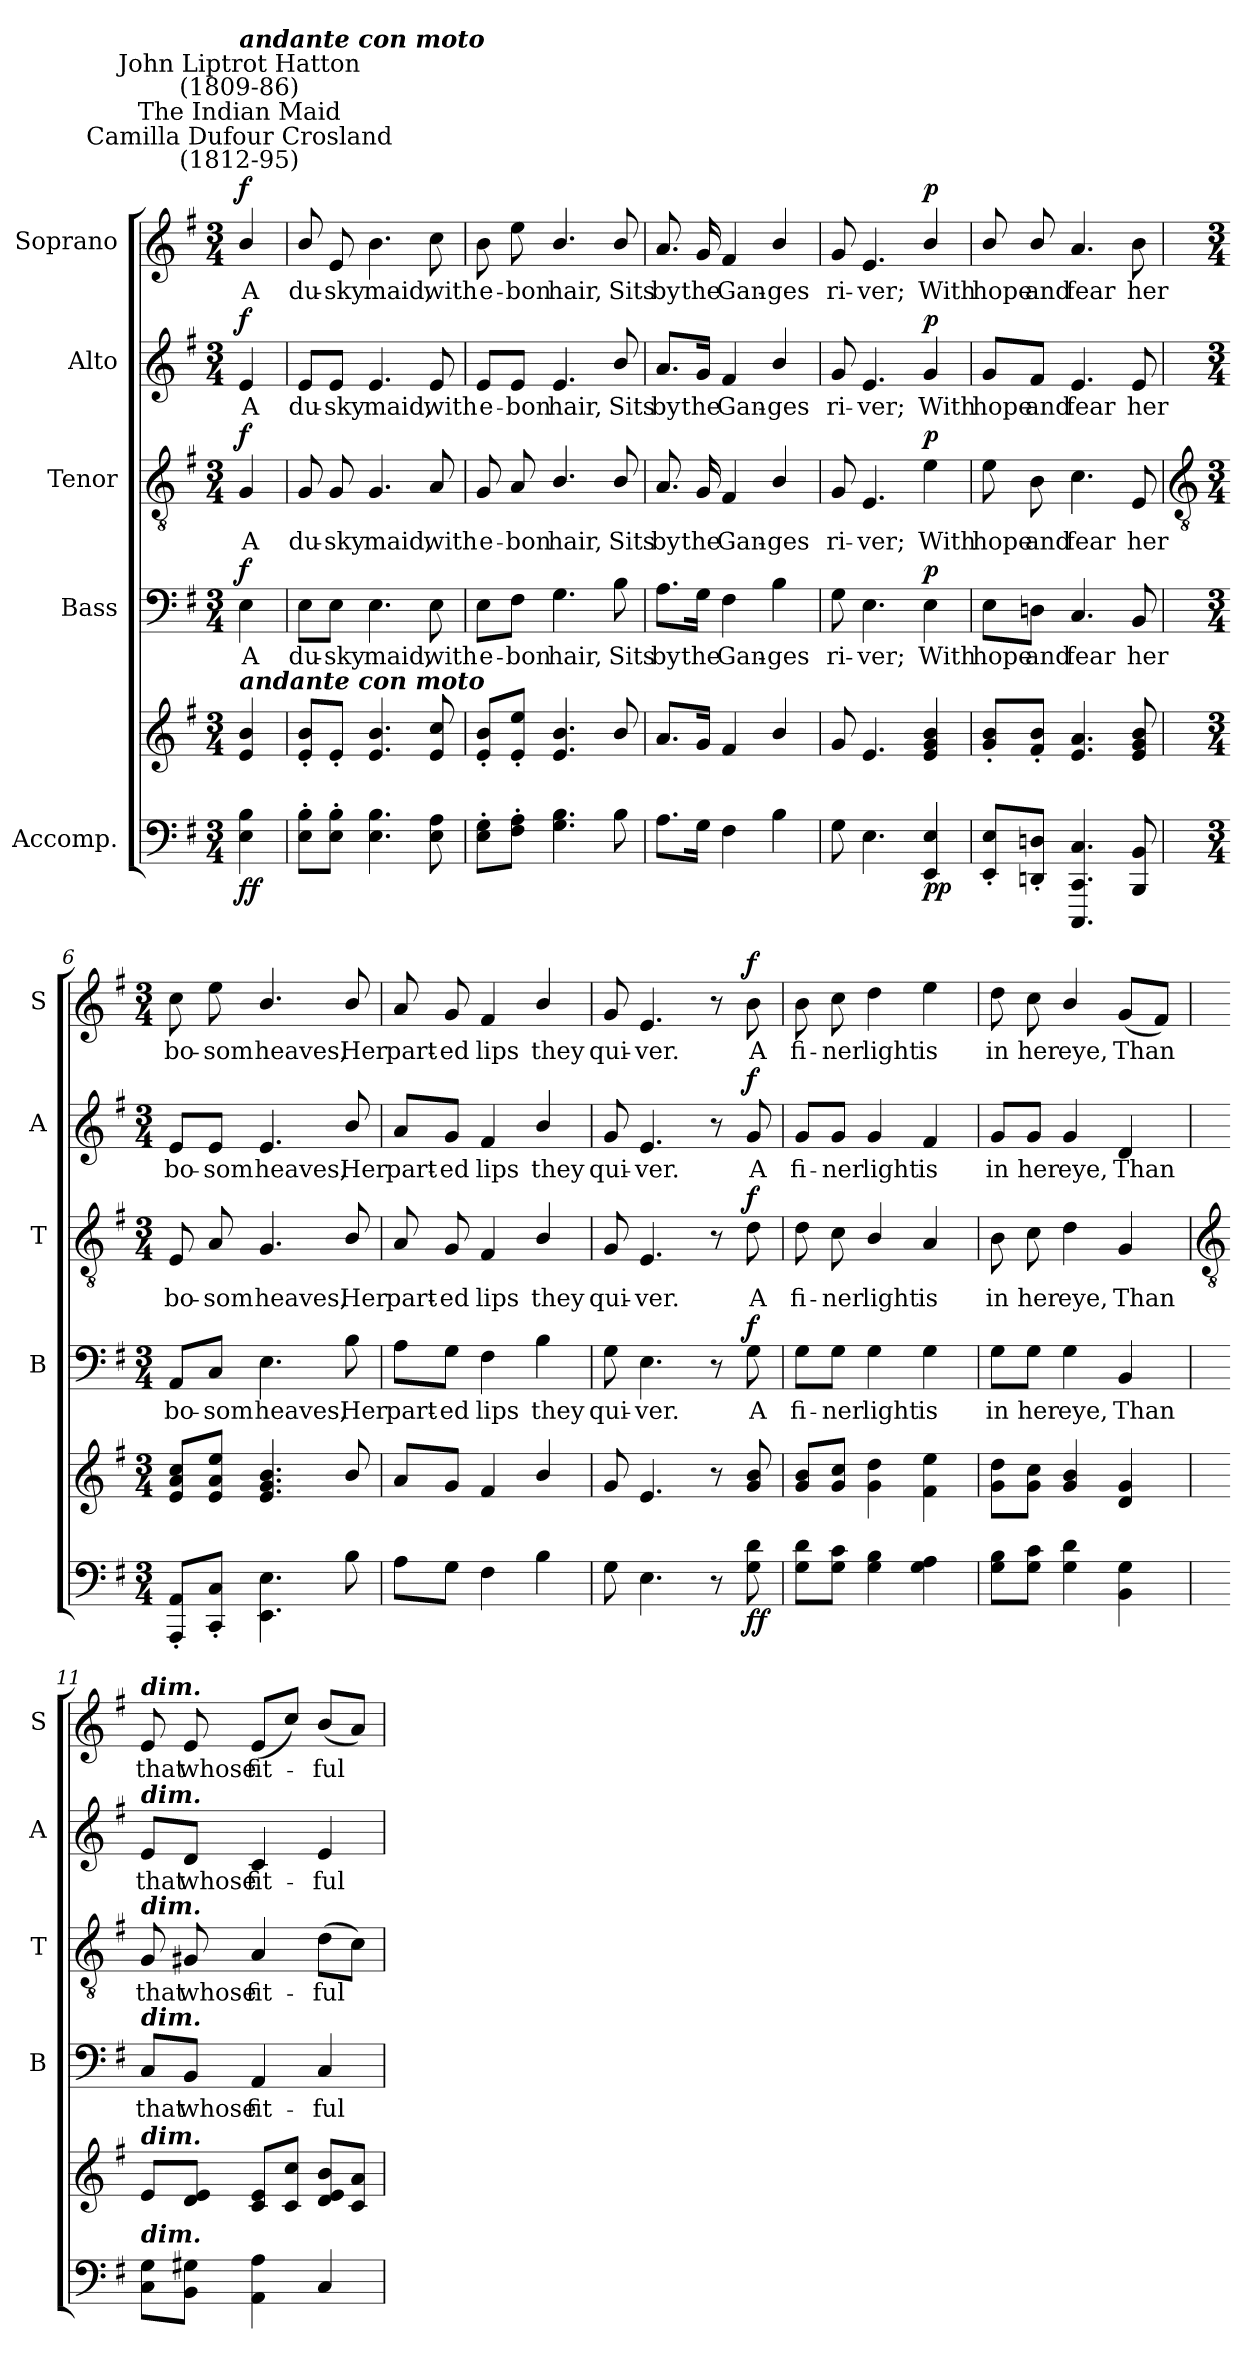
**kern	**kern	**dynam	**kern	**text	**dynam	**kern	**text	**dynam	**kern	**text	**dynam	**kern	**text	**dynam
*part5	*part5	*part5	*part4	*part4	*part4	*part3	*part3	*part3	*part2	*part2	*part2	*part1	*part1	*part1
*staff6	*staff5	*staff5/6	*staff4	*staff4	*staff4	*staff3	*staff3	*staff3	*staff2	*staff2	*staff2	*staff1	*staff1	*staff1
*I"Accomp.	*	*	*I"Bass	*	*	*I"Tenor	*	*	*I"Alto	*	*	*I"Soprano	*	*
*	*	*	*I'B	*	*	*I'T	*	*	*I'A	*	*	*I'S	*	*
*clefF4	*clefG2	*	*clefF4	*	*	*clefGv2	*	*	*clefG2	*	*	*clefG2	*	*
*k[f#]	*k[f#]	*	*k[f#]	*	*	*k[f#]	*	*	*k[f#]	*	*	*k[f#]	*	*
*G:	*G:	*	*G:	*	*	*G:	*	*	*G:	*	*	*G:	*	*
*M3/4	*M3/4	*	*M3/4	*	*	*M3/4	*	*	*M3/4	*	*	*M3/4	*	*
*MM92	*MM92	*	*MM92	*	*	*MM92	*	*	*MM92	*	*	*MM92	*	*
=	=	=	=	=	=	=	=	=	=	=	=	=	=	=
!	!	!	!	!	!	!	!	!	!	!	!	!LO:TX:a:cj:t=Camilla Dufour Crosland\n(1812-95)	!	!
!	!	!	!	!	!	!	!	!	!	!	!	!LO:TX:a:cj:t=The Indian Maid	!	!
!	!	!	!	!	!	!	!	!	!	!	!	!LO:TX:a:cj:t=John Liptrot Hatton\n(1809-86)	!	!
!	!	!	!	!	!	!	!	!	!	!	!	!LO:TX:a:Bi:t=andante con moto	!	!
!	!LO:TX:a:Bi:t=andante con moto	!	!	!	!	!	!	!	!	!	!	!	!	!
!	!	!LO:DY:b=2	!	!LO:LY:b	!	!	!LO:LY:b	!	!	!LO:LY:b	!	!	!LO:LY:b	!
!	!	!LO:DY:n=1:b	!	!	!LO:DY:b	!	!	!LO:DY:b	!	!	!LO:DY:b	!	!	!LO:DY:b
4E 4B	4e/ 4b/	f f	4E	A	f	4G	A	f	4e	A	f	4b/	A	f
=1	=1	=1	=1	=1	=1	=1	=1	=1	=1	=1	=1	=1	=1	=1
!	!	!	!	!LO:LY:b	!	!	!LO:LY:b	!	!	!LO:LY:b	!	!	!LO:LY:b	!
8E' 8B'L	8e' 8b'L	.	8E\L	du-	.	8G	du-	.	8e/L	du-	.	8b/	du-	.
!	!	!	!	!LO:LY:b	!	!	!LO:LY:b	!	!	!LO:LY:b	!	!	!LO:LY:b	!
8E' 8B'J	8e'J	.	8E\J	-sky	.	8G	-sky	.	8e/J	-sky	.	8e	-sky	.
!	!	!	!	!LO:LY:b	!	!	!LO:LY:b	!	!	!LO:LY:b	!	!	!LO:LY:b	!
4.E 4.B	4.e 4.b	.	4.E	maid,	.	4.G	maid,	.	4.e	maid,	.	4.b	maid,	.
!	!	!	!	!LO:LY:b	!	!	!LO:LY:b	!	!	!LO:LY:b	!	!	!LO:LY:b	!
8E 8A	8e 8cc	.	8E	with	.	8A	with	.	8e	with	.	8cc	with	.
=2	=2	=2	=2	=2	=2	=2	=2	=2	=2	=2	=2	=2	=2	=2
!	!	!	!	!LO:LY:b	!	!	!LO:LY:b	!	!	!LO:LY:b	!	!	!LO:LY:b	!
8E' 8G'L	8e' 8b'L	.	8E\L	e-	.	8G	e-	.	8e/L	e-	.	8b	e-	.
!	!	!	!	!LO:LY:b	!	!	!LO:LY:b	!	!	!LO:LY:b	!	!	!LO:LY:b	!
8F#' 8A'J	8e' 8ee'J	.	8F#\J	-bon	.	8A	-bon	.	8e/J	-bon	.	8ee	-bon	.
!	!	!	!	!LO:LY:b	!	!	!LO:LY:b	!	!	!LO:LY:b	!	!	!LO:LY:b	!
4.G 4.B	4.e/ 4.b/	.	4.G	hair,	.	4.B/	hair,	.	4.e	hair,	.	4.b/	hair,	.
!	!	!	!	!LO:LY:b	!	!	!LO:LY:b	!	!	!LO:LY:b	!	!	!LO:LY:b	!
8B\	8b/	.	8B\	Sits	.	8B/	Sits	.	8b/	Sits	.	8b/	Sits	.
=3	=3	=3	=3	=3	=3	=3	=3	=3	=3	=3	=3	=3	=3	=3
!	!	!	!	!LO:LY:b	!	!	!LO:LY:b	!	!	!LO:LY:b	!	!	!LO:LY:b	!
8.AL	8.aL	.	8.A\L	by	.	8.A	by	.	8.a/L	by	.	8.a	by	.
!	!	!	!	!LO:LY:b	!	!	!LO:LY:b	!	!	!LO:LY:b	!	!	!LO:LY:b	!
16GJ	16gJ	.	16G\Jk	the	.	16G	the	.	16g/Jk	the	.	16g	the	.
!	!	!	!	!LO:LY:b	!	!	!LO:LY:b	!	!	!LO:LY:b	!	!	!LO:LY:b	!
4F#	4f#	.	4F#	Gan-	.	4F#	Gan-	.	4f#	Gan-	.	4f#	Gan-	.
!	!	!	!	!LO:LY:b	!	!	!LO:LY:b	!	!	!LO:LY:b	!	!	!LO:LY:b	!
4B\	4b/	.	4B\	-ges	.	4B/	-ges	.	4b/	-ges	.	4b/	-ges	.
=4	=4	=4	=4	=4	=4	=4	=4	=4	=4	=4	=4	=4	=4	=4
!	!	!	!	!LO:LY:b	!	!	!LO:LY:b	!	!	!LO:LY:b	!	!	!LO:LY:b	!
8G	8g	.	8G	ri-	.	8G	ri-	.	8g	ri-	.	8g	ri-	.
!	!	!	!	!LO:LY:b	!	!	!LO:LY:b	!	!	!LO:LY:b	!	!	!LO:LY:b	!
4.E	4.e	.	4.E	-ver;	.	4.E	-ver;	.	4.e	-ver;	.	4.e	-ver;	.
!	!	!LO:DY:b=2	!	!LO:LY:b	!	!	!LO:LY:b	!	!	!LO:LY:b	!	!	!LO:LY:b	!
!	!	!LO:DY:n=1:b	!	!	!LO:DY:b	!	!	!LO:DY:b	!	!	!LO:DY:b	!	!	!LO:DY:b
4EE/ 4E/	4e/ 4g/ 4b/	p p	4E\	With	p	4e\	With	p	4g/	With	p	4b/	With	p
=5	=5	=5	=5	=5	=5	=5	=5	=5	=5	=5	=5	=5	=5	=5
!	!	!	!	!LO:LY:b	!	!	!LO:LY:b	!	!	!LO:LY:b	!	!	!LO:LY:b	!
8EE/' 8E/'L	8g/' 8b/'L	.	8E\L	hope	.	8e\	hope	.	8g/L	hope	.	8b/	hope	.
!	!	!	!	!LO:LY:b	!	!	!LO:LY:b	!	!	!LO:LY:b	!	!	!LO:LY:b	!
8DDn/' 8Dn/'J	8f#/' 8b/'J	.	8Dn\J	and	.	8B\	and	.	8f#/J	and	.	8b/	and	.
!	!	!	!	!LO:LY:b	!	!	!LO:LY:b	!	!	!LO:LY:b	!	!	!LO:LY:b	!
4.CCC 4.CC 4.C	4.e 4.a	.	4.C	fear	.	4.c	fear	.	4.e	fear	.	4.a	fear	.
!	!	!	!	!LO:LY:b	!	!	!LO:LY:b	!	!	!LO:LY:b	!	!	!LO:LY:b	!
8BBB 8BB	8e 8g 8b	.	8BB	her	.	8E	her	.	8e	her	.	8b	her	.
!!LO:LB:g=z
=6	=6	=6	=6	=6	=6	=6	=6	=6	=6	=6	=6	=6	=6	=6
*	*	*	*	*	*	*clefGv2	*	*	*	*	*	*	*	*
*M3/4	*M3/4	*	*M3/4	*	*	*M3/4	*	*	*M3/4	*	*	*M3/4	*	*
!	!	!	!	!LO:LY:b	!	!	!LO:LY:b	!	!	!LO:LY:b	!	!	!LO:LY:b	!
8AAA' 8AA'L	8e 8a 8ccL	.	8AA/L	bo-	.	8E	bo-	.	8e/L	bo-	.	8cc	bo-	.
!	!	!	!	!LO:LY:b	!	!	!LO:LY:b	!	!	!LO:LY:b	!	!	!LO:LY:b	!
8CC' 8C'J	8e 8a 8eeJ	.	8C/J	-som	.	8A	-som	.	8e/J	-som	.	8ee	-som	.
!	!	!	!	!LO:LY:b	!	!	!LO:LY:b	!	!	!LO:LY:b	!	!	!LO:LY:b	!
4.EE\ 4.E\	4.e/ 4.g/ 4.b/	.	4.E\	heaves,	.	4.G/	heaves,	.	4.e/	heaves,	.	4.b/	heaves,	.
!	!	!	!	!LO:LY:b	!	!	!LO:LY:b	!	!	!LO:LY:b	!	!	!LO:LY:b	!
8B\	8b/	.	8B\	Her	.	8B/	Her	.	8b/	Her	.	8b/	Her	.
=7	=7	=7	=7	=7	=7	=7	=7	=7	=7	=7	=7	=7	=7	=7
!	!	!	!	!LO:LY:b	!	!	!LO:LY:b	!	!	!LO:LY:b	!	!	!LO:LY:b	!
8AL	8aL	.	8A\L	part-	.	8A	part-	.	8a/L	part-	.	8a	part-	.
!	!	!	!	!LO:LY:b	!	!	!LO:LY:b	!	!	!LO:LY:b	!	!	!LO:LY:b	!
8GJ	8gJ	.	8G\J	-ed	.	8G	-ed	.	8g/J	-ed	.	8g	-ed	.
!	!	!	!	!LO:LY:b	!	!	!LO:LY:b	!	!	!LO:LY:b	!	!	!LO:LY:b	!
4F#	4f#	.	4F#	lips	.	4F#	lips	.	4f#	lips	.	4f#	lips	.
!	!	!	!	!LO:LY:b	!	!	!LO:LY:b	!	!	!LO:LY:b	!	!	!LO:LY:b	!
4B\	4b/	.	4B\	they	.	4B/	they	.	4b/	they	.	4b/	they	.
=8	=8	=8	=8	=8	=8	=8	=8	=8	=8	=8	=8	=8	=8	=8
!	!	!	!	!LO:LY:b	!	!	!LO:LY:b	!	!	!LO:LY:b	!	!	!LO:LY:b	!
8G	8g	.	8G	qui-	.	8G	qui-	.	8g	qui-	.	8g	qui-	.
!	!	!	!	!LO:LY:b	!	!	!LO:LY:b	!	!	!LO:LY:b	!	!	!LO:LY:b	!
4.E	4.e	.	4.E	-ver.	.	4.E	-ver.	.	4.e	-ver.	.	4.e	-ver.	.
8r	8r	.	8r	.	.	8r	.	.	8r	.	.	8r	.	.
!	!	!LO:DY:b=2	!	!LO:LY:b	!	!	!LO:LY:b	!	!	!LO:LY:b	!	!	!LO:LY:b	!
!	!	!LO:DY:n=1:b	!	!	!LO:DY:b	!	!	!LO:DY:b	!	!	!LO:DY:b	!	!	!LO:DY:b
8G 8d	8g 8b	f f	8G	A	f	8d	A	f	8g	A	f	8b	A	f
=9	=9	=9	=9	=9	=9	=9	=9	=9	=9	=9	=9	=9	=9	=9
!	!	!	!	!LO:LY:b	!	!	!LO:LY:b	!	!	!LO:LY:b	!	!	!LO:LY:b	!
8G 8dL	8g 8bL	.	8G\L	fi-	.	8d	fi-	.	8g/L	fi-	.	8b	fi-	.
!	!	!	!	!LO:LY:b	!	!	!LO:LY:b	!	!	!LO:LY:b	!	!	!LO:LY:b	!
8G 8cJ	8g 8ccJ	.	8G\J	-ner	.	8c	-ner	.	8g/J	-ner	.	8cc	-ner	.
!	!	!	!	!LO:LY:b	!	!	!LO:LY:b	!	!	!LO:LY:b	!	!	!LO:LY:b	!
4G 4B	4g 4dd	.	4G	light	.	4B/	light	.	4g	light	.	4dd	light	.
!	!	!	!	!LO:LY:b	!	!	!LO:LY:b	!	!	!LO:LY:b	!	!	!LO:LY:b	!
4G 4A	4f# 4ee	.	4G	is	.	4A	is	.	4f#	is	.	4ee	is	.
=10	=10	=10	=10	=10	=10	=10	=10	=10	=10	=10	=10	=10	=10	=10
!	!	!	!	!LO:LY:b	!	!	!LO:LY:b	!	!	!LO:LY:b	!	!	!LO:LY:b	!
8G 8BL	8g 8ddL	.	8G\L	in	.	8B	in	.	8g/L	in	.	8dd	in	.
!	!	!	!	!LO:LY:b	!	!	!LO:LY:b	!	!	!LO:LY:b	!	!	!LO:LY:b	!
8G 8cJ	8g 8ccJ	.	8G\J	her	.	8c	her	.	8g/J	her	.	8cc	her	.
!	!	!	!	!LO:LY:b	!	!	!LO:LY:b	!	!	!LO:LY:b	!	!	!LO:LY:b	!
4G 4d	4g 4b	.	4G	eye,	.	4d	eye,	.	4g	eye,	.	4b/	eye,	.
!	!	!	!	!LO:LY:b	!	!	!LO:LY:b	!	!	!LO:LY:b	!	!	!LO:LY:b	!
4BB 4G	4d 4g	.	4BB	Than	.	4G	Than	.	4d	Than	.	(<8gL	Than	.
.	.	.	.	.	.	.	.	.	.	.	.	8f#J)	.	.
!!LO:LB:g=z
=11	=11	=11	=11	=11	=11	=11	=11	=11	=11	=11	=11	=11	=11	=11
*	*	*	*	*	*	*clefGv2	*	*	*	*	*	*	*	*
!	!	!	!	!	!	!	!	!	!	!	!	!LO:TX:a:Bi:t=dim.	!	!
!	!	!	!	!	!	!	!	!	!LO:TX:a:Bi:t=dim.	!	!	!	!	!
!	!	!	!	!	!	!LO:TX:a:Bi:t=dim.	!	!	!	!	!	!	!	!
!	!	!	!LO:TX:a:Bi:t=dim.	!	!	!	!	!	!	!	!	!	!	!
!	!LO:TX:a:Bi:t=dim.	!	!	!	!	!	!	!	!	!	!	!	!	!
!LO:TX:a:Bi:t=dim.	!	!	!	!	!	!	!	!	!	!	!	!	!	!
!	!	!	!	!LO:LY:b	!	!	!LO:LY:b	!	!	!LO:LY:b	!	!	!LO:LY:b	!
8C 8GL	8eL	.	8C/L	that	.	8G	that	.	8e/L	that	.	8e	that	.
!	!	!	!	!LO:LY:b	!	!	!LO:LY:b	!	!	!LO:LY:b	!	!	!LO:LY:b	!
8BB 8G#XJ	8d 8eJ	.	8BB/J	whose	.	8G#X	whose	.	8d/J	whose	.	8e	whose	.
!	!	!	!	!LO:LY:b	!	!	!LO:LY:b	!	!	!LO:LY:b	!	!	!LO:LY:b	!
4AA 4A	8c 8eL	.	4AA	fit-	.	4A	fit-	.	4c	fit-	.	(8eL	fit-	.
.	8c 8ccJ	.	.	.	.	.	.	.	.	.	.	8ccJ)	.	.
!	!	!	!	!LO:LY:b	!	!	!LO:LY:b	!	!	!LO:LY:b	!	!	!LO:LY:b	!
4C	8d 8e 8bL	.	4C	-ful	.	(>8dL	-ful	.	4e	-ful	.	(<8bL	ful	.
.	8c 8aJ	.	.	.	.	8cJ)	.	.	.	.	.	8aJ)	.	.
=	=	=	=	=	=	=	=	=	=	=	=	=	=	=
*-	*-	*-	*-	*-	*-	*-	*-	*-	*-	*-	*-	*-	*-	*-
